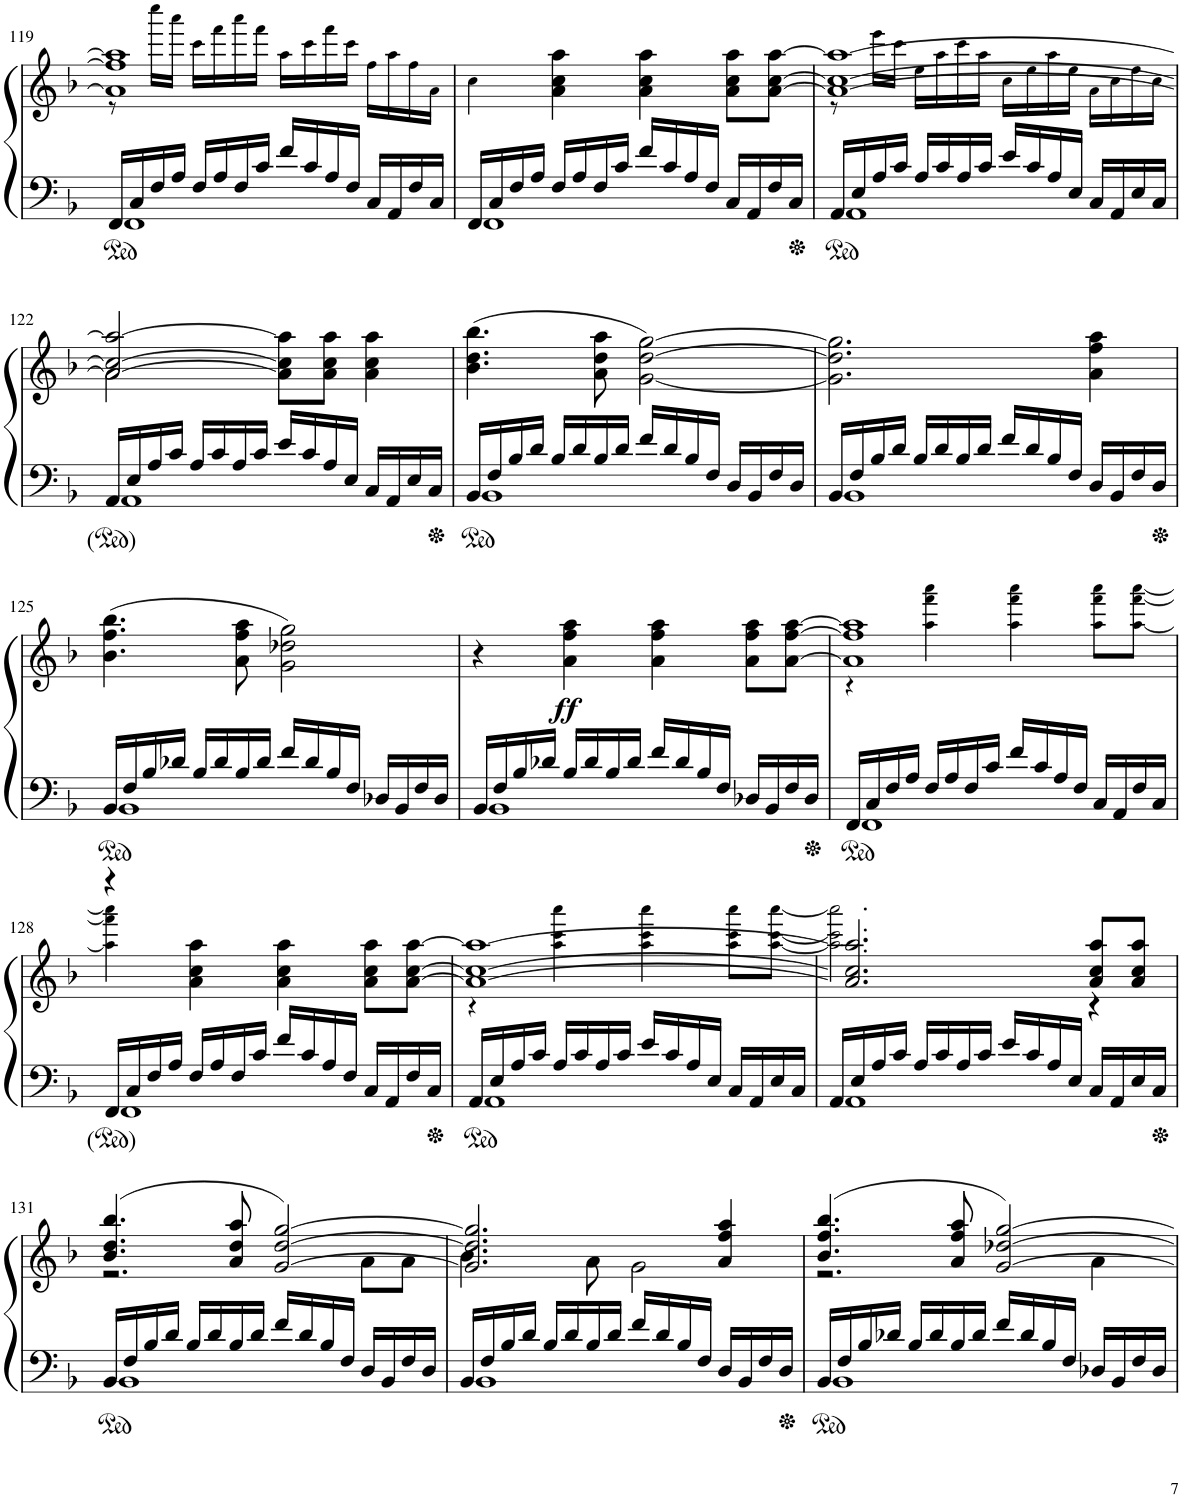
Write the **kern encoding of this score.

**kern	**kern	**dynam
*part1	*part1	*part1
*staff2	*staff1	*staff1/2
*I"Piano	*	*
*I'Pno.	*	*
!!LO:PB:g=z
*clefF4	*clefG2	*
*k[b-]	*k[b-]	*
*M4/4	*M4/4	*
*met(c)	*met(c)	*
=119	=119	=119
*^	*^	*
16FF/LL	1FF	1a] 1ff] 1aa]	8r	.
16C/	.	.	.	.
16F/	.	.	16cccc!\LL	.
16A/JJ	.	.	16aaa!\JJ	.
16F/LL	.	.	16ccc!\LL	.
16A/	.	.	16fff!\	.
16F/	.	.	16aaa!\	.
16c/JJ	.	.	16fff!\JJ	.
16f/LL	.	.	16aa!\LL	.
16c/	.	.	16ccc!\	.
16A/	.	.	16fff!\	.
16F/JJ	.	.	16ccc!\JJ	.
16C/LL	.	.	16ff!\LL	.
16AA/	.	.	16aa!\	.
16F/	.	.	16ff!\	.
16C/JJ	.	.	16a!\JJ	.
=120	=120	=120	=120	=120
16FF/LL	1FF	4ryy	4cc!\	.
16C/	.	.	.	.
16F/	.	.	.	.
16A/JJ	.	.	.	.
16F/LL	.	4a\ 4cc\ 4aa\	2.ryy	.
16A/	.	.	.	.
16F/	.	.	.	.
16c/JJ	.	.	.	.
16f/LL	.	4a\ 4cc\ 4aa\	.	.
16c/	.	.	.	.
16A/	.	.	.	.
16F/JJ	.	.	.	.
16C/LL	.	8a\ 8cc\ 8aa\L	.	.
16AA/	.	.	.	.
16F/	.	[8a\ [8cc\ [8aa\J	.	.
16C/JJ	.	.	.	.
=121	=121	=121	=121	=121
16AA/LL	1AA	1a_ 1cc_ 1aa_	8r	.
16E/	.	.	.	.
16A/	.	.	16eee!\LL	.
16c/JJ	.	.	16ccc!\JJ	.
16A/LL	.	.	16ee!\LL	.
16c/	.	.	16aa!\	.
16A/	.	.	16ccc!\	.
16c/JJ	.	.	16aa!\JJ	.
16e/LL	.	.	16cc!\LL	.
16c/	.	.	16ee!\	.
16A/	.	.	16aa!\	.
16E/JJ	.	.	16ee!\JJ	.
16C/LL	.	.	16a!\LL	.
16AA/	.	.	16cc!\	.
16E/	.	.	16ee!\	.
16C/JJ	.	.	16cc!\JJ	.
!!LO:LB:g=z	!!
=122	=122	=122	=122	=122
16AA/LL	1AA	2a/_ 2cc/_ 2aa/_	2a\	.
16E/	.	.	.	.
16A/	.	.	.	.
16c/JJ	.	.	.	.
16A/LL	.	.	.	.
16c/	.	.	.	.
16A/	.	.	.	.
16c/JJ	.	.	.	.
16e/LL	.	8a\] 8cc\] 8aa\]L	2ryy	.
16c/	.	.	.	.
16A/	.	8a\ 8cc\ 8aa\J	.	.
16E/JJ	.	.	.	.
16C/LL	.	4a\ 4cc\ 4aa\	.	.
16AA/	.	.	.	.
16E/	.	.	.	.
16C/JJ	.	.	.	.
*	*	*v	*v	*
=123	=123	=123	=123
16BB-/LL	1BB-	(4.b-\ 4.dd\ 4.bb-\	.
16F/	.	.	.
16B-/	.	.	.
16d/JJ	.	.	.
16B-/LL	.	.	.
16d/	.	.	.
16B-/	.	8a\ 8dd\ 8aa\	.
16d/JJ	.	.	.
16f/LL	.	[2g\ [2dd\ [2gg\)	.
16d/	.	.	.
16B-/	.	.	.
16F/JJ	.	.	.
16D/LL	.	.	.
16BB-/	.	.	.
16F/	.	.	.
16D/JJ	.	.	.
=124	=124	=124	=124
16BB-/LL	1BB-	2.g\] 2.dd\] 2.gg\]	.
16F/	.	.	.
16B-/	.	.	.
16d/JJ	.	.	.
16B-/LL	.	.	.
16d/	.	.	.
16B-/	.	.	.
16d/JJ	.	.	.
16f/LL	.	.	.
16d/	.	.	.
16B-/	.	.	.
16F/JJ	.	.	.
16D/LL	.	4a\ 4ff\ 4aa\	.
16BB-/	.	.	.
16F/	.	.	.
16D/JJ	.	.	.
!!LO:LB:g=z
=125	=125	=125	=125
16BB-/LL	1BB-	(4.b-\ 4.ff\ 4.bb-\	.
16F/	.	.	.
16B-/	.	.	.
16d-X/JJ	.	.	.
16B-/LL	.	.	.
16d-/	.	.	.
16B-/	.	8a\ 8ff\ 8aa\	.
16d-/JJ	.	.	.
16f/LL	.	2g\ 2dd-X\ 2gg\)	.
16d-/	.	.	.
16B-/	.	.	.
16F/JJ	.	.	.
16D-X/LL	.	.	.
16BB-/	.	.	.
16F/	.	.	.
16D-/JJ	.	.	.
=126	=126	=126	=126
16BB-/LL	1BB-	4r	.
16F/	.	.	.
16B-/	.	.	.
16d-X/JJ	.	.	.
!	!	!	!LO:DY:b
16B-/LL	.	4a\ 4ff\ 4aa\	ff
16d-/	.	.	.
16B-/	.	.	.
16d-/JJ	.	.	.
16f/LL	.	4a\ 4ff\ 4aa\	.
16d-/	.	.	.
16B-/	.	.	.
16F/JJ	.	.	.
16D-X/LL	.	8a\ 8ff\ 8aa\L	.
16BB-/	.	.	.
16F/	.	[8a\ [8ff\ [8aa\J	.
16D-/JJ	.	.	.
=127	=127	=127	=127
*	*	*^	*
16FF/LL	1FF	1a] 1ff] 1aa]	4r	.
16C/	.	.	.	.
16F/	.	.	.	.
16A/JJ	.	.	.	.
16F/LL	.	.	4aa!\ 4fff!\ 4aaa!\	.
16A/	.	.	.	.
16F/	.	.	.	.
16c/JJ	.	.	.	.
16f/LL	.	.	4aa!\ 4fff!\ 4aaa!\	.
16c/	.	.	.	.
16A/	.	.	.	.
16F/JJ	.	.	.	.
16C/LL	.	.	8aa!\ 8fff!\ 8aaa!\L	.
16AA/	.	.	.	.
16F/	.	.	[8aa!\ [8fff!\ [8aaa!\J	.
16C/JJ	.	.	.	.
!!LO:LB:g=z	!!
=128	=128	=128	=128	=128
16FF/LL	1FF	4r	4aa!\] 4fff!\] 4aaa!\]	.
16C/	.	.	.	.
16F/	.	.	.	.
16A/JJ	.	.	.	.
16F/LL	.	4a\ 4cc\ 4aa\	2.ryy	.
16A/	.	.	.	.
16F/	.	.	.	.
16c/JJ	.	.	.	.
16f/LL	.	4a\ 4cc\ 4aa\	.	.
16c/	.	.	.	.
16A/	.	.	.	.
16F/JJ	.	.	.	.
16C/LL	.	8a\ 8cc\ 8aa\L	.	.
16AA/	.	.	.	.
16F/	.	[8a\ [8cc\ [8aa\J	.	.
16C/JJ	.	.	.	.
=129	=129	=129	=129	=129
16AA/LL	1AA	1a_ 1cc_ 1aa_	4r	.
16E/	.	.	.	.
16A/	.	.	.	.
16c/JJ	.	.	.	.
16A/LL	.	.	4aa!\ 4ccc!\ 4aaa!\	.
16c/	.	.	.	.
16A/	.	.	.	.
16c/JJ	.	.	.	.
16e/LL	.	.	4aa!\ 4ccc!\ 4aaa!\	.
16c/	.	.	.	.
16A/	.	.	.	.
16E/JJ	.	.	.	.
16C/LL	.	.	8aa!\ 8ccc!\ 8aaa!\L	.
16AA/	.	.	.	.
16E/	.	.	[8aa!\ [8ccc!\ [8aaa!\J	.
16C/JJ	.	.	.	.
=130	=130	=130	=130	=130
16AA/LL	1AA	2.a/] 2.cc/] 2.aa/]	2.aa!\] 2.ccc!\] 2.aaa!\]	.
16E/	.	.	.	.
16A/	.	.	.	.
16c/JJ	.	.	.	.
16A/LL	.	.	.	.
16c/	.	.	.	.
16A/	.	.	.	.
16c/JJ	.	.	.	.
16e/LL	.	.	.	.
16c/	.	.	.	.
16A/	.	.	.	.
16E/JJ	.	.	.	.
16C/LL	.	8a/ 8cc/ 8aa/L	4r	.
16AA/	.	.	.	.
16E/	.	8a/ 8cc/ 8aa/J	.	.
16C/JJ	.	.	.	.
!!LO:LB:g=z	!!
=131	=131	=131	=131	=131
16BB-/LL	1BB-	(4.b-/ 4.dd/ 4.bb-/	2.r	.
16F/	.	.	.	.
16B-/	.	.	.	.
16d/JJ	.	.	.	.
16B-/LL	.	.	.	.
16d/	.	.	.	.
16B-/	.	8a/ 8dd/ 8aa/	.	.
16d/JJ	.	.	.	.
16f/LL	.	[2g/ [2dd/ [2gg/)	.	.
16d/	.	.	.	.
16B-/	.	.	.	.
16F/JJ	.	.	.	.
16D/LL	.	.	8a\L	.
16BB-/	.	.	.	.
16F/	.	.	8a\J	.
16D/JJ	.	.	.	.
=132	=132	=132	=132	=132
16BB-/LL	1BB-	2.g/] 2.dd/] 2.gg/]	4.b-\	.
16F/	.	.	.	.
16B-/	.	.	.	.
16d/JJ	.	.	.	.
16B-/LL	.	.	.	.
16d/	.	.	.	.
16B-/	.	.	8a\	.
16d/JJ	.	.	.	.
16f/LL	.	.	2g\	.
16d/	.	.	.	.
16B-/	.	.	.	.
16F/JJ	.	.	.	.
16D/LL	.	4a/ 4ff/ 4aa/	.	.
16BB-/	.	.	.	.
16F/	.	.	.	.
16D/JJ	.	.	.	.
=133	=133	=133	=133	=133
16BB-/LL	1BB-	(4.b-/ 4.ff/ 4.bb-/	2.r	.
16F/	.	.	.	.
16B-/	.	.	.	.
16d-X/JJ	.	.	.	.
16B-/LL	.	.	.	.
16d-/	.	.	.	.
16B-/	.	8a/ 8ff/ 8aa/	.	.
16d-/JJ	.	.	.	.
16f/LL	.	[2g/ [2dd-X/ [2gg/)	.	.
16d-/	.	.	.	.
16B-/	.	.	.	.
16F/JJ	.	.	.	.
16D-X/LL	.	.	4a\	.
16BB-/	.	.	.	.
16F/	.	.	.	.
16D-/JJ	.	.	.	.
*v	*v	*	*	*
*	*v	*v	*
=	=	=
*-	*-	*-
